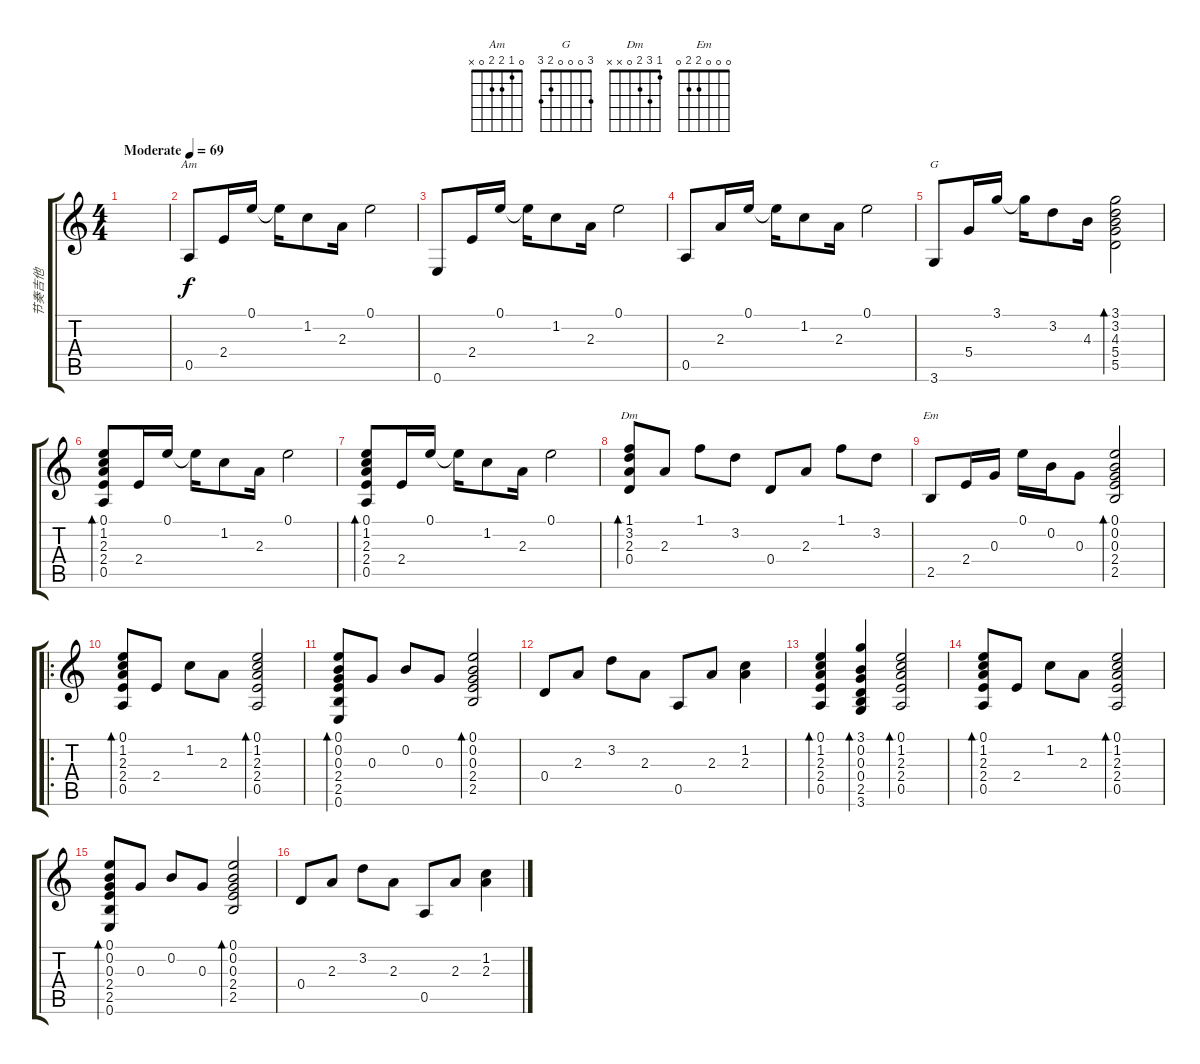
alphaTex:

\track ("节奏吉他" "节奏吉他") {instrument acousticguitarsteel}
\staff {score tabs}
\tuning (E4 B3 G3 D3 A2 E2) {hide}
\chord ("Am" 0 1 2 2 0 x)
\chord ("G" 3 0 0 0 2 3)
\chord ("Dm" 1 3 2 0 x x)
\chord ("Em" 0 0 0 2 2 0)
\ts (4 4)
\tempo (69 "Moderate")
\clef g2
\ks c
|
0.5.8{ch "Am"} 2.4.16 0.1.16 0.1{t}.16 1.2.8 2.3.16 0.1.2 |
0.6.8 2.4.16 0.1.16 0.1{t}.16 1.2.8 2.3.16 0.1.2 |
0.5.8 2.3.16{txt ""} 0.1.16 0.1{t}.16 1.2.8 2.3.16 0.1.2 |
3.6.8{ch "G"} 5.4.16 3.1.16 3.1{t}.16 3.2.8 4.3.16 (3.1 3.2 4.3 5.4 5.5).2{bd 120} |
(0.1 1.2 2.3 2.4 0.5).8{bd 60} 2.4.16 0.1.16 0.1{t}.16 1.2.8 2.3.16 0.1.2 |
(0.1 1.2 2.3 2.4 0.5).8{bd 60} 2.4.16 0.1.16 0.1{t}.16 1.2.8 2.3.16 0.1.2 |
(1.1 3.2 2.3 0.4).8{bd 60 ch "Dm"} 2.3.8 1.1.8 3.2.8 0.4.8 2.3.8 1.1.8 3.2.8 |
2.5.8{ch "Em"} 2.4.16 0.3.16 0.1.16 0.2.16 0.3.8 (0.1 0.2 0.3 2.4 2.5).2{bd 120} |
\ro
(0.1 1.2 2.3 2.4 0.5).8{bd 120} 2.4.8 1.2.8 2.3.8 (0.1 1.2 2.3 2.4 0.5).2{bd 120} |
(0.1 0.2 0.3 2.4 2.5 0.6).8{bd 120} 0.3.8 0.2.8 0.3.8 (0.1 0.2 0.3 2.4 2.5).2{bd 120} |
0.4.8 2.3.8 3.2.8 2.3.8 0.5.8 2.3.8 (1.2 2.3).4 |
(0.1 1.2 2.3 2.4 0.5).4{bd 120} (3.1 0.2 0.3 0.4 2.5 3.6).4{bd 120} (0.1 1.2 2.3 2.4 0.5).2{bd 120} |
(0.1 1.2 2.3 2.4 0.5).8{bd 120} 2.4.8 1.2.8 2.3.8 (0.1 1.2 2.3 2.4 0.5).2{bd 120} |
(0.1 0.2 0.3 2.4 2.5 0.6).8{bd 120} 0.3.8 0.2.8 0.3.8 (0.1 0.2 0.3 2.4 2.5).2{bd 120} |
0.4.8 2.3.8 3.2.8 2.3.8 0.5.8 2.3.8 (1.2 2.3).4
